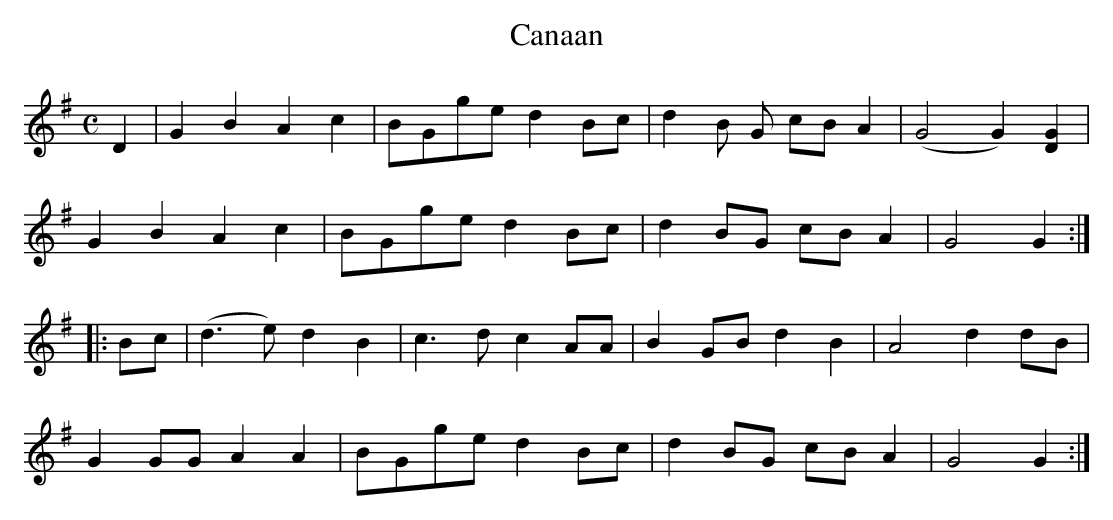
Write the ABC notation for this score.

X:1
T:Canaan
M:C
L:1/8
K:G
D2|G2B2A2c2|BGge d2 Bc|d2 B G cB A2|(G4 G2)[D2G2]|
G2B2A2c2|BGge d2 Bc|d2 BG cB A2|G4 G2:|
|:Bc|(d3e) d2B2|c3d c2 AA|B2 GB d2B2|A4 d2 dB|
G2 GG A2A2|BGge d2 Bc|d2 BG cB A2|G4 G2:|]
